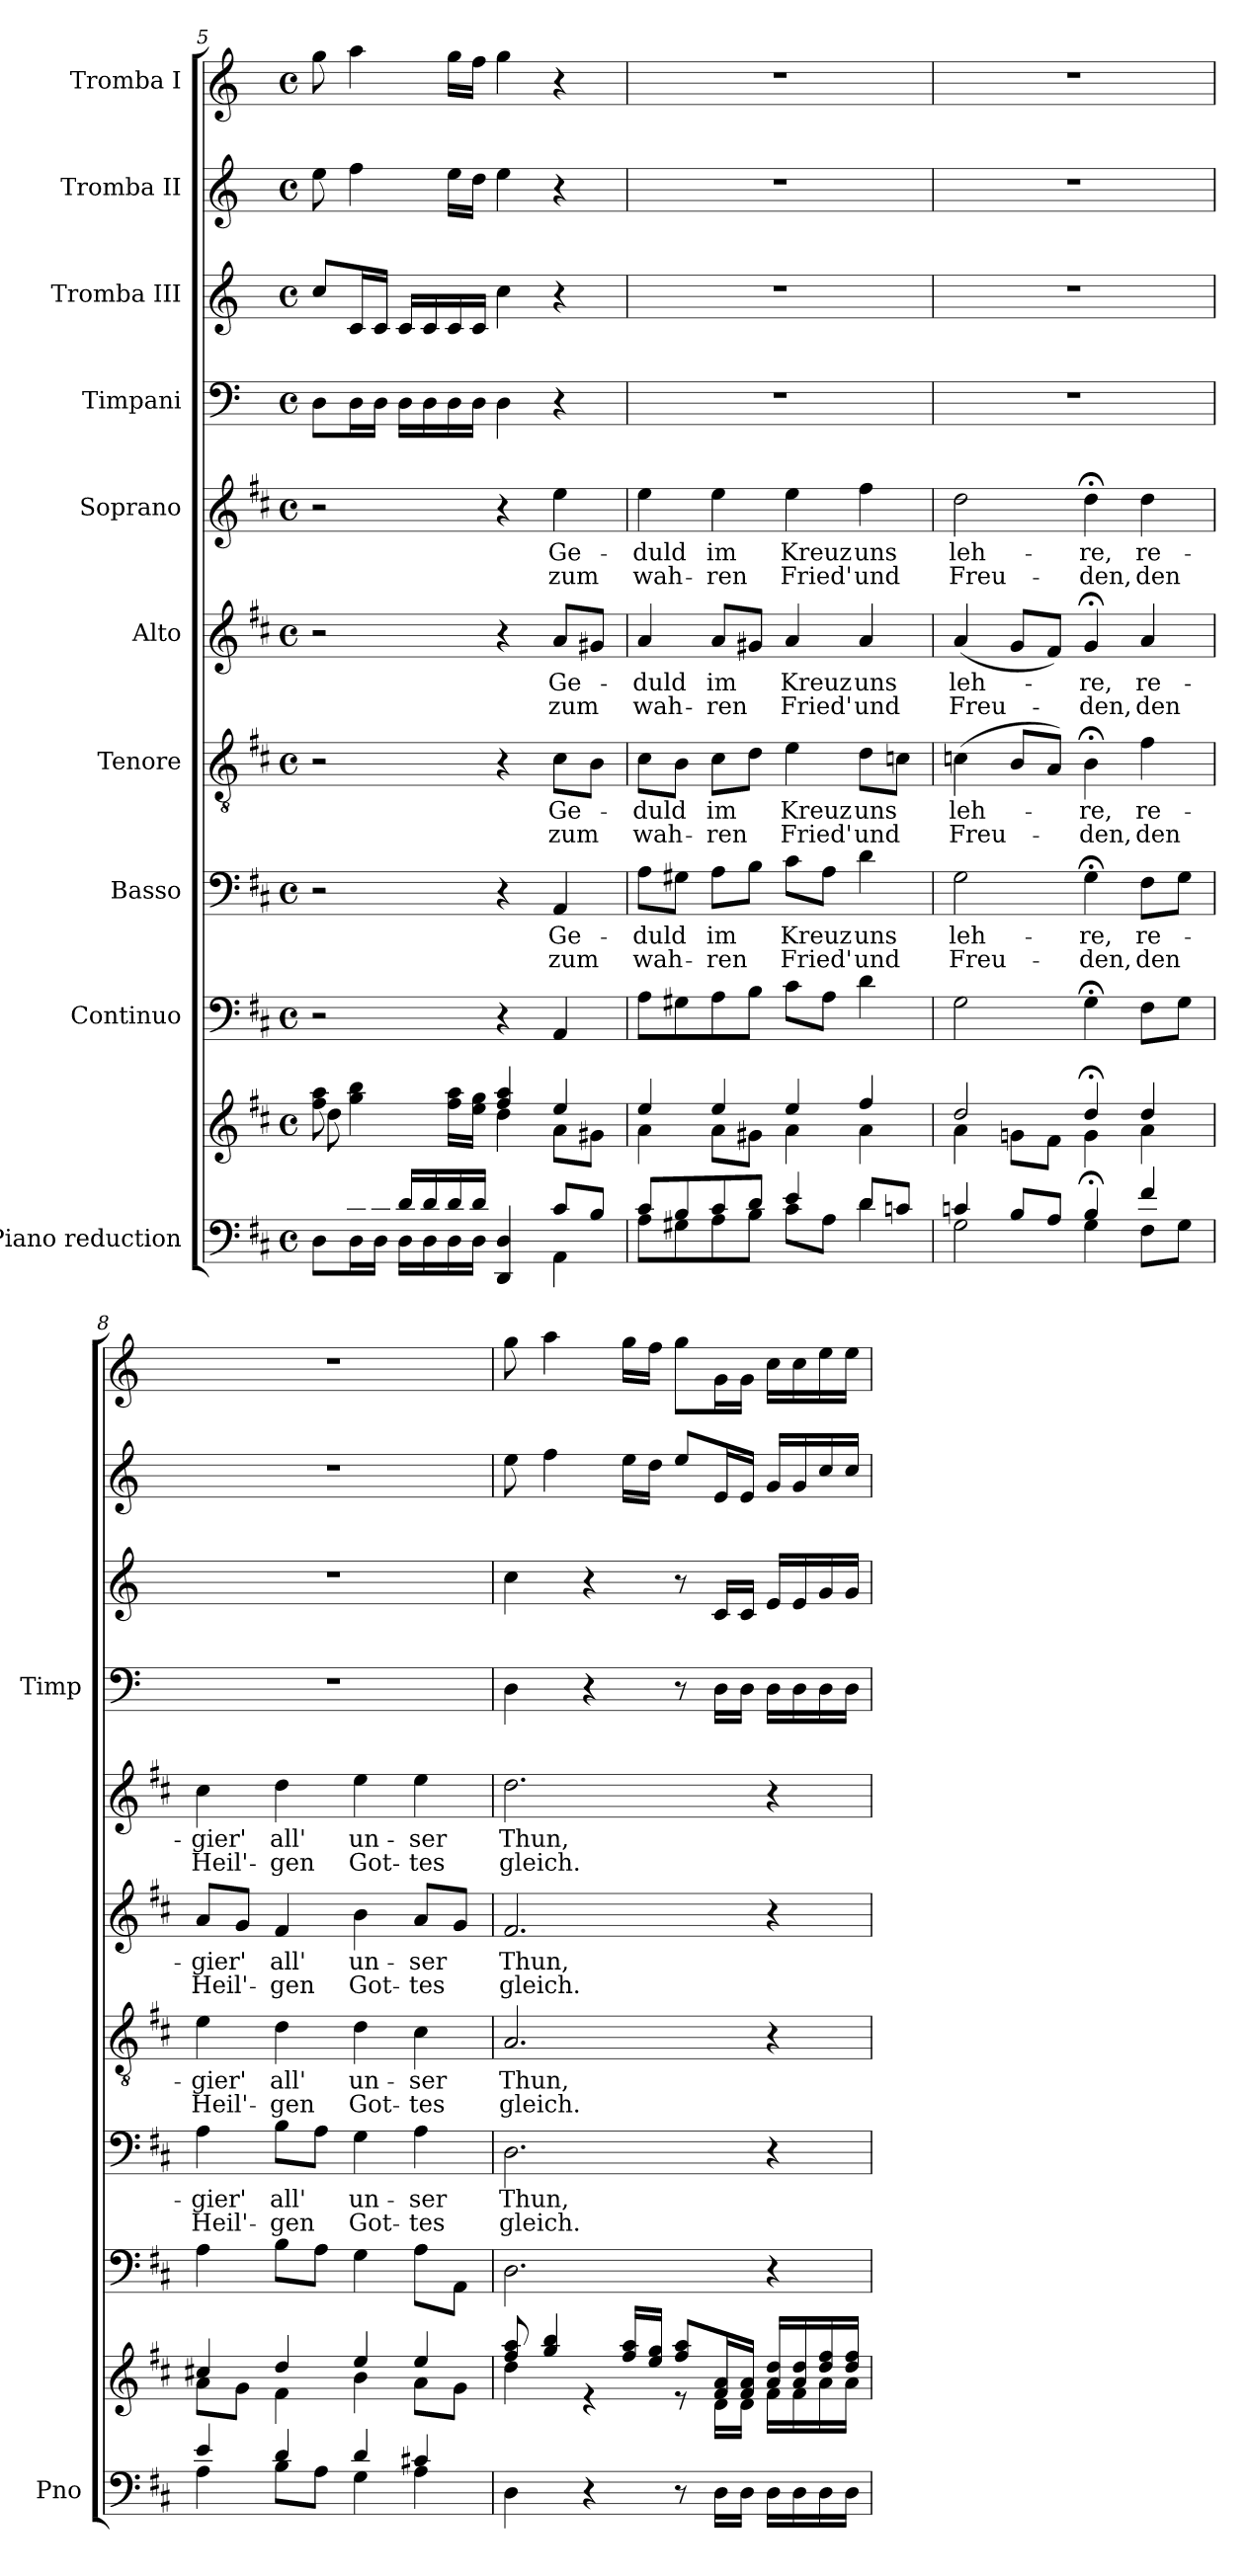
**kern	**kern	**kern	**kern	**text	**text	**kern	**text	**text	**kern	**text	**text	**kern	**text	**text	**kern	**kern	**kern	**kern
*part10	*part10	*part9	*part8	*part8	*part8	*part7	*part7	*part7	*part6	*part6	*part6	*part5	*part5	*part5	*part4	*part3	*part2	*part1
*staff11	*staff10	*staff9	*staff8	*staff8	*staff8	*staff7	*staff7	*staff7	*staff6	*staff6	*staff6	*staff5	*staff5	*staff5	*staff4	*staff3	*staff2	*staff1
*I"Piano reduction	*	*I"Continuo	*I"Basso	*	*	*I"Tenore	*	*	*I"Alto	*	*	*I"Soprano	*	*	*I"Timpani	*I"Tromba III	*I"Tromba II	*I"Tromba I
*I'Pno	*	*	*	*	*	*	*	*	*	*	*	*	*	*	*I'Timp	*	*	*
*clefF4	*clefG2	*clefF4	*clefF4	*	*	*clefGv2	*	*	*clefG2	*	*	*clefG2	*	*	*clefF4	*clefG2	*clefG2	*clefG2
*	*	*	*	*	*	*	*	*	*	*	*	*	*	*	*	*ITrd-1c-2	*ITrd-1c-2	*ITrd-1c-2
*k[f#c#]	*k[f#c#]	*k[f#c#]	*k[f#c#]	*	*	*k[f#c#]	*	*	*k[f#c#]	*	*	*k[f#c#]	*	*	*k[]	*k[f#c#]	*k[f#c#]	*k[f#c#]
*M4/4	*M4/4	*M4/4	*M4/4	*	*	*M4/4	*	*	*M4/4	*	*	*M4/4	*	*	*M4/4	*M4/4	*M4/4	*M4/4
*met(c)	*met(c)	*met(c)	*met(c)	*	*	*met(c)	*	*	*met(c)	*	*	*met(c)	*	*	*met(c)	*met(c)	*met(c)	*met(c)
=5	=5	=5	=5	=5	=5	=5	=5	=5	=5	=5	=5	=5	=5	=5	=5	=5	=5	=5
*^	*^	*	*	*	*	*	*	*	*	*	*	*	*	*	*	*	*	*
*	*	*	*^	*	*	*	*	*	*	*	*	*	*	*	*	*	*	*	*	*
8ryy	8D\L	8ff#\ 8aa\	2ryy	8dd\L	2r	2r	.	.	2r	.	.	2r	.	.	2r	.	.	8D\L	8dd/L	8ff#\	8aa\
16d/L	16D\L	4gg\ 4bb\	.	2..ryy	.	.	.	.	.	.	.	.	.	.	.	.	.	16D\L	16d/L	4gg\	4bb\
16d/JJ	16D\JJ	.	.	.	.	.	.	.	.	.	.	.	.	.	.	.	.	16D\JJ	16d/JJ	.	.
16d/LL	16D\LL	.	.	.	.	.	.	.	.	.	.	.	.	.	.	.	.	16D\LL	16d/LL	.	.
16d/	16D\	.	.	.	.	.	.	.	.	.	.	.	.	.	.	.	.	16D\	16d/	.	.
16d/	16D\	16ff#\ 16aa\LL	.	.	.	.	.	.	.	.	.	.	.	.	.	.	.	16D\	16d/	16ff#\LL	16aa\LL
16d/JJ	16D\JJ	16ee\ 16gg\JJ	.	.	.	.	.	.	.	.	.	.	.	.	.	.	.	16D\JJ	16d/JJ	16ee\JJ	16gg\JJ
4DD/ 4D/	4ryy	4ff#/ 4aa/	4dd\	.	4r	4r	.	.	4r	.	.	4r	.	.	4r	.	.	4D\	4dd\	4ff#\	4aa\
!	!	!	!	!	!	!	!LO:LY:b	!LO:LY:b	!	!LO:LY:b	!LO:LY:b	!	!LO:LY:b	!LO:LY:b	!	!LO:LY:b	!LO:LY:b	!	!	!	!
8c#/L	4AA\	4ee/	8a\L	.	4AA/	4AA/	Ge-	zum	8c#\L	Ge-	zum	8a/L	Ge-	zum	4ee\	Ge-	zum	4r	4r	4r	4r
8B/J	.	.	8g#X\J	.	.	.	.	.	8B\J	.	.	8g#X/J	.	.	.	.	.	.	.	.	.
*	*	*	*v	*v	*	*	*	*	*	*	*	*	*	*	*	*	*	*	*	*	*
!!LO:PB:g=z
=6	=6	=6	=6	=6	=6	=6	=6	=6	=6	=6	=6	=6	=6	=6	=6	=6	=6	=6	=6	=6
!	!	!	!	!	!	!LO:LY:b	!LO:LY:b	!	!LO:LY:b	!LO:LY:b	!	!LO:LY:b	!LO:LY:b	!	!LO:LY:b	!LO:LY:b	!	!	!	!
8c#/L	8A\L	4ee/	4a\	8A\L	8A\L	-duld	wah-	8c#\L	-duld	wah-	4a/	-duld	wah-	4ee\	-duld	wah-	1r	1r	1r	1r
8B/	8G#X\	.	.	8G#X\	8G#X\J	.	.	8B\J	.	.	.	.	.	.	.	.	.	.	.	.
!	!	!	!	!	!	!LO:LY:b	!LO:LY:b	!	!LO:LY:b	!LO:LY:b	!	!LO:LY:b	!LO:LY:b	!	!LO:LY:b	!LO:LY:b	!	!	!	!
8c#/	8A\	4ee/	8a\L	8A\	8A\L	im	-ren	8c#\L	im	-ren	8a/L	im	-ren	4ee\	im	-ren	.	.	.	.
8d/J	8B\J	.	8g#X\J	8B\J	8B\J	.	.	8d\J	.	.	8g#X/J	.	.	.	.	.	.	.	.	.
!	!	!	!	!	!	!LO:LY:b	!LO:LY:b	!	!LO:LY:b	!LO:LY:b	!	!LO:LY:b	!LO:LY:b	!	!LO:LY:b	!LO:LY:b	!	!	!	!
4e/	8c#\L	4ee/	4a\	8c#\L	8c#\L	Kreuz	Fried'	4e\	Kreuz	Fried'	4a/	Kreuz	Fried'	4ee\	Kreuz	Fried'	.	.	.	.
.	8A\J	.	.	8A\J	8A\J	.	.	.	.	.	.	.	.	.	.	.	.	.	.	.
!	!	!	!	!	!	!LO:LY:b	!LO:LY:b	!	!LO:LY:b	!LO:LY:b	!	!LO:LY:b	!LO:LY:b	!	!LO:LY:b	!LO:LY:b	!	!	!	!
8d/L	4d\	4ff#/	4a\	4d\	4d\	uns	und	8d\L	uns	und	4a/	uns	und	4ff#\	uns	und	.	.	.	.
8cn/J	.	.	.	.	.	.	.	8cn\J	.	.	.	.	.	.	.	.	.	.	.	.
=7	=7	=7	=7	=7	=7	=7	=7	=7	=7	=7	=7	=7	=7	=7	=7	=7	=7	=7	=7	=7
!	!	!	!	!	!	!LO:LY:b	!LO:LY:b	!	!LO:LY:b	!LO:LY:b	!	!LO:LY:b	!LO:LY:b	!	!LO:LY:b	!LO:LY:b	!	!	!	!
4cn/	2G\	2dd/	4a\	2G\	2G\	leh-	Freu-	(4cn\	leh-	Freu-	(4a/	leh-	Freu-	2dd\	leh-	Freu-	1r	1r	1r	1r
8B/L	.	.	8gn\L	.	.	.	.	8B/L	.	.	8g/L	.	.	.	.	.	.	.	.	.
8A/J	.	.	8f#\J	.	.	.	.	8A/J)	.	.	8f#/J)	.	.	.	.	.	.	.	.	.
!	!	!	!	!	!	!LO:LY:b	!LO:LY:b	!	!LO:LY:b	!LO:LY:b	!	!LO:LY:b	!LO:LY:b	!	!LO:LY:b	!LO:LY:b	!	!	!	!
4B;/	4G\	4dd;</	4g\	4G;<\	4G;<\	-re,	-den,	4B;<\	-re,	-den,	4g;</	-re,	-den,	4dd;<\	-re,	-den,	.	.	.	.
!	!	!	!	!	!	!LO:LY:b	!LO:LY:b	!	!LO:LY:b	!LO:LY:b	!	!LO:LY:b	!LO:LY:b	!	!LO:LY:b	!LO:LY:b	!	!	!	!
4f#/	8F#\L	4dd/	4a\	8F#\L	8F#\L	re-	den	4f#\	re-	den	4a/	re-	den	4dd\	re-	den	.	.	.	.
.	8G\J	.	.	8G\J	8G\J	.	.	.	.	.	.	.	.	.	.	.	.	.	.	.
=8	=8	=8	=8	=8	=8	=8	=8	=8	=8	=8	=8	=8	=8	=8	=8	=8	=8	=8	=8	=8
!	!	!	!	!	!	!LO:LY:b	!LO:LY:b	!	!LO:LY:b	!LO:LY:b	!	!LO:LY:b	!LO:LY:b	!	!LO:LY:b	!LO:LY:b	!	!	!	!
4e/	4A\	4cc#X/	8a\L	4A\	4A\	-gier'	Heil'-	4e\	-gier'	Heil'-	8a/L	-gier'	Heil'-	4cc#\	-gier'	Heil'-	1r	1r	1r	1r
.	.	.	8g\J	.	.	.	.	.	.	.	8g/J	.	.	.	.	.	.	.	.	.
!	!	!	!	!	!	!LO:LY:b	!LO:LY:b	!	!LO:LY:b	!LO:LY:b	!	!LO:LY:b	!LO:LY:b	!	!LO:LY:b	!LO:LY:b	!	!	!	!
4d/	8B\L	4dd/	4f#\	8B\L	8B\L	all'	-gen	4d\	all'	-gen	4f#/	all'	-gen	4dd\	all'	-gen	.	.	.	.
.	8A\J	.	.	8A\J	8A\J	.	.	.	.	.	.	.	.	.	.	.	.	.	.	.
!	!	!	!	!	!	!LO:LY:b	!LO:LY:b	!	!LO:LY:b	!LO:LY:b	!	!LO:LY:b	!LO:LY:b	!	!LO:LY:b	!LO:LY:b	!	!	!	!
4d/	4G\	4ee/	4b\	4G\	4G\	un-	Got-	4d\	un-	Got-	4b\	un-	Got-	4ee\	un-	Got-	.	.	.	.
!	!	!	!	!	!	!LO:LY:b	!LO:LY:b	!	!LO:LY:b	!LO:LY:b	!	!LO:LY:b	!LO:LY:b	!	!LO:LY:b	!LO:LY:b	!	!	!	!
4c#X/	4A\	4ee/	8a\L	8A\L	4A\	-ser	-tes	4c#\	-ser	-tes	8a/L	-ser	-tes	4ee\	-ser	-tes	.	.	.	.
.	.	.	8g\J	8AA\J	.	.	.	.	.	.	8g/J	.	.	.	.	.	.	.	.	.
*v	*v	*	*	*	*	*	*	*	*	*	*	*	*	*	*	*	*	*	*	*
=9	=9	=9	=9	=9	=9	=9	=9	=9	=9	=9	=9	=9	=9	=9	=9	=9	=9	=9	=9
!	!	!	!	!	!LO:LY:b	!LO:LY:b	!	!LO:LY:b	!LO:LY:b	!	!LO:LY:b	!LO:LY:b	!	!LO:LY:b	!LO:LY:b	!	!	!	!
4D\	8ff#/ 8aa/	4dd\	2.D\	2.D\	Thun,	gleich.	2.A/	Thun,	gleich.	2.f#/	Thun,	gleich.	2.dd\	Thun,	gleich.	4D\	4dd\	8ff#\	8aa\
.	4gg/ 4bb/	.	.	.	.	.	.	.	.	.	.	.	.	.	.	.	.	4gg\	4bb\
4r	.	4r	.	.	.	.	.	.	.	.	.	.	.	.	.	4r	4r	.	.
.	16ff#/ 16aa/LL	.	.	.	.	.	.	.	.	.	.	.	.	.	.	.	.	16ff#\LL	16aa\LL
.	16ee/ 16gg/JJ	.	.	.	.	.	.	.	.	.	.	.	.	.	.	.	.	16ee\JJ	16gg\JJ
8r	8ff#/ 8aa/L	8r	.	.	.	.	.	.	.	.	.	.	.	.	.	8r	8r	8ff#/L	8aa\L
16D\LL	16f#/ 16a/L	16d\LL	.	.	.	.	.	.	.	.	.	.	.	.	.	16D\LL	16d/LL	16f#/L	16a\L
16D\JJ	16f#/ 16a/JJ	16d\JJ	.	.	.	.	.	.	.	.	.	.	.	.	.	16D\JJ	16d/JJ	16f#/JJ	16a\JJ
16D\LL	16a/ 16dd/LL	16f#\LL	4r	4r	.	.	4r	.	.	4r	.	.	4r	.	.	16D\LL	16f#/LL	16a/LL	16dd\LL
16D\	16a/ 16dd/	16f#\	.	.	.	.	.	.	.	.	.	.	.	.	.	16D\	16f#/	16a/	16dd\
16D\	16dd/ 16ff#/	16a\	.	.	.	.	.	.	.	.	.	.	.	.	.	16D\	16a/	16dd/	16ff#\
16D\JJ	16dd/ 16ff#/JJ	16a\JJ	.	.	.	.	.	.	.	.	.	.	.	.	.	16D\JJ	16a/JJ	16dd/JJ	16ff#\JJ
*	*v	*v	*	*	*	*	*	*	*	*	*	*	*	*	*	*	*	*	*
=	=	=	=	=	=	=	=	=	=	=	=	=	=	=	=	=	=	=
*-	*-	*-	*-	*-	*-	*-	*-	*-	*-	*-	*-	*-	*-	*-	*-	*-	*-	*-
